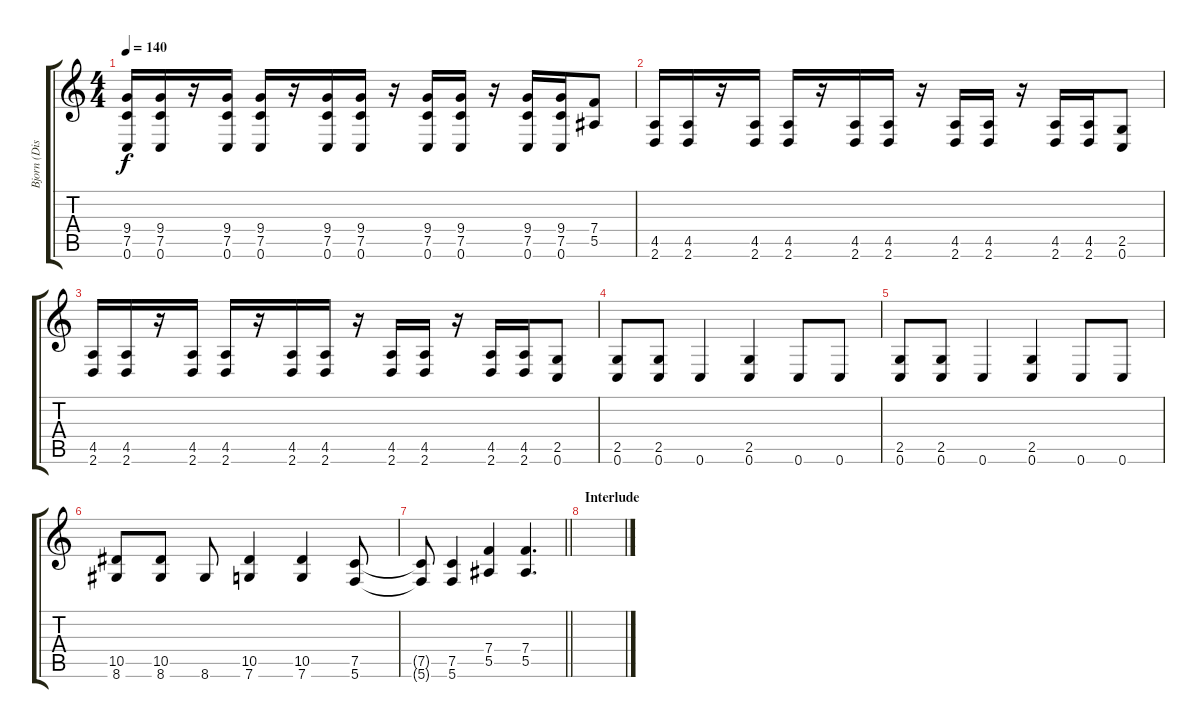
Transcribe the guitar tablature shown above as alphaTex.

\track ("Bjorn (Distorted Rhythm Overdub)" "Bjorn (Dis") {instrument acousticguitarsteel}
\staff {score tabs}
\tuning (C4 G3 Eb3 Bb2 F2 C2) {hide}
\ts (4 4)
\tempo 140
\clef g2
\ks c
(9.4 7.5 0.6).16{dy f} (9.4 7.5 0.6).16 r.16 (9.4 7.5 0.6).16 (9.4 7.5 0.6).16 r.16 (9.4 7.5 0.6).16 (9.4 7.5 0.6).16 r.16 (9.4 7.5 0.6).16 (9.4 7.5 0.6).16 r.16 (9.4 7.5 0.6).16 (9.4 7.5 0.6).16 (7.4 5.5).8 |
(4.5 2.6).16 (4.5 2.6).16 r.16 (4.5 2.6).16 (4.5 2.6).16 r.16 (4.5 2.6).16 (4.5 2.6).16 r.16 (4.5 2.6).16 (4.5 2.6).16 r.16 (4.5 2.6).16 (4.5 2.6).16 (2.5 0.6).8 |
(4.5 2.6).16 (4.5 2.6).16 r.16 (4.5 2.6).16 (4.5 2.6).16 r.16 (4.5 2.6).16 (4.5 2.6).16 r.16 (4.5 2.6).16 (4.5 2.6).16 r.16 (4.5 2.6).16 (4.5 2.6).16 (2.5 0.6).8 |
(2.5 0.6).8 (2.5 0.6).8 0.6.4 (2.5 0.6).4 0.6.8 0.6.8 |
(2.5 0.6).8 (2.5 0.6).8 0.6.4 (2.5 0.6).4 0.6.8 0.6.8 |
(10.5 8.6).8{volume 13} (10.5 8.6).8 8.6.8 (10.5 7.6).4 (10.5 7.6).4 (7.5 5.6).8 |
\barLineRight lightlight
(7.5{t} 5.6{t}).8 (7.5 5.6).4 (7.4 5.5).4 (7.4 5.5).4{d} |
\section ("" "Interlude")
